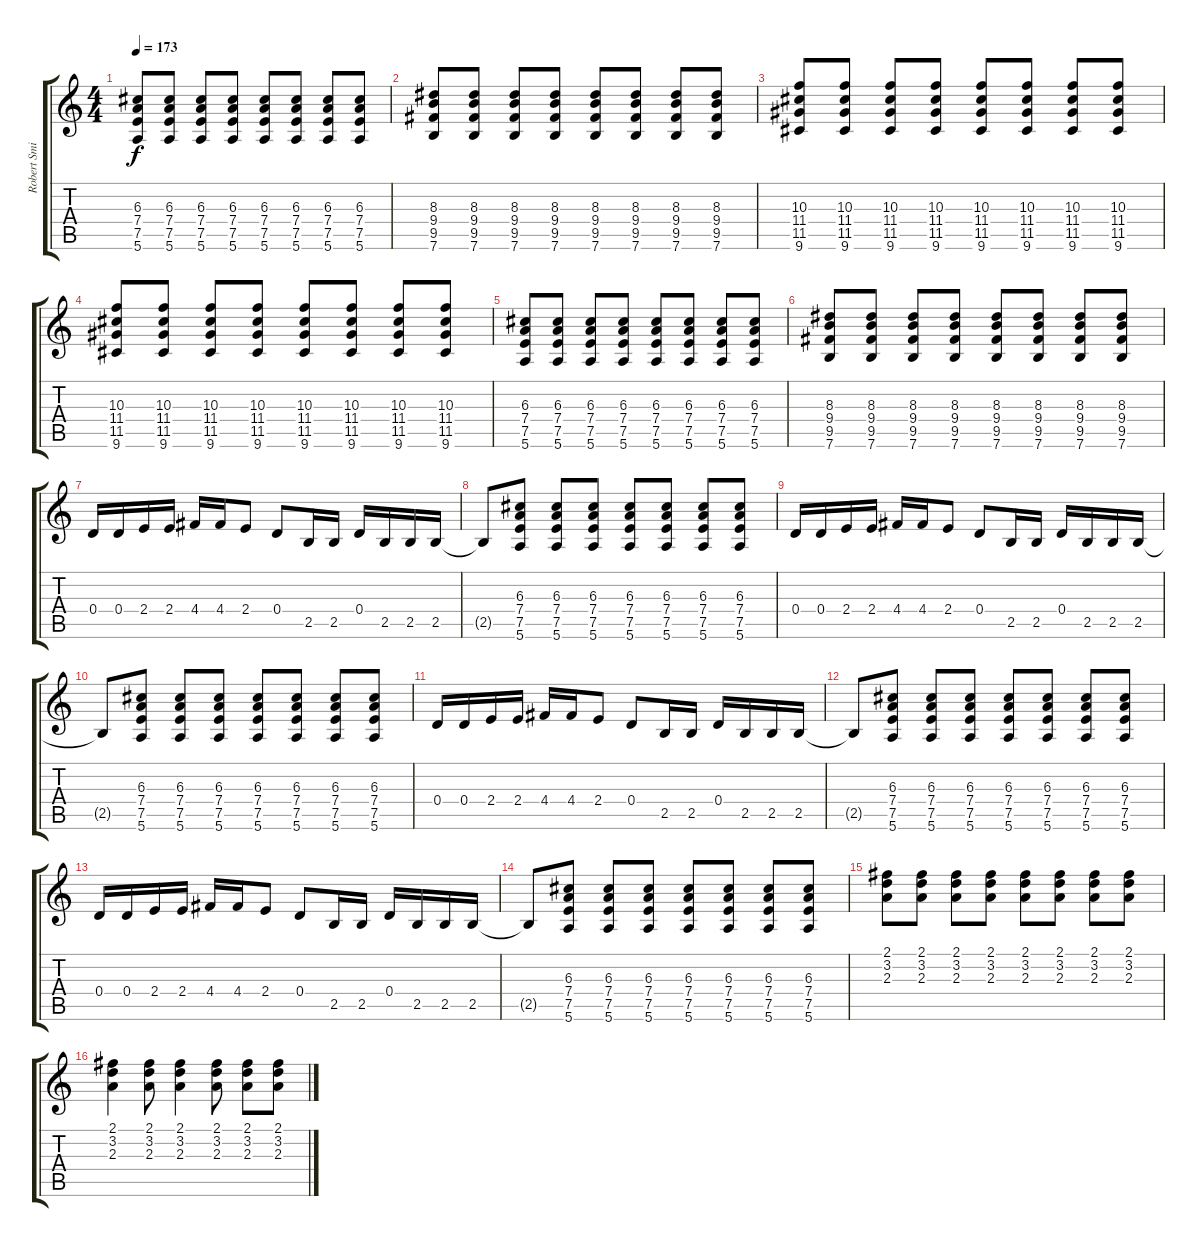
\track ("Robert Smith" "Robert Smi") {instrument electricguitarmuted}
\staff {score tabs}
\tuning (E4 B3 G3 D3 A2 E2) {hide}
\ts (4 4)
\tempo 173
\clef g2
\ks c
(6.3 7.4 7.5 5.6).8{dy f} (6.3 7.4 7.5 5.6).8 (6.3 7.4 7.5 5.6).8 (6.3 7.4 7.5 5.6).8 (6.3 7.4 7.5 5.6).8 (6.3 7.4 7.5 5.6).8 (6.3 7.4 7.5 5.6).8 (6.3 7.4 7.5 5.6).8 |
(8.3 9.4 9.5 7.6).8 (8.3 9.4 9.5 7.6).8 (8.3 9.4 9.5 7.6).8 (8.3 9.4 9.5 7.6).8 (8.3 9.4 9.5 7.6).8 (8.3 9.4 9.5 7.6).8 (8.3 9.4 9.5 7.6).8 (8.3 9.4 9.5 7.6).8 |
(10.3 11.4 11.5 9.6).8 (10.3 11.4 11.5 9.6).8 (10.3 11.4 11.5 9.6).8 (10.3 11.4 11.5 9.6).8 (10.3 11.4 11.5 9.6).8 (10.3 11.4 11.5 9.6).8 (10.3 11.4 11.5 9.6).8 (10.3 11.4 11.5 9.6).8 |
(10.3 11.4 11.5 9.6).8 (10.3 11.4 11.5 9.6).8 (10.3 11.4 11.5 9.6).8 (10.3 11.4 11.5 9.6).8 (10.3 11.4 11.5 9.6).8 (10.3 11.4 11.5 9.6).8 (10.3 11.4 11.5 9.6).8 (10.3 11.4 11.5 9.6).8 |
(6.3 7.4 7.5 5.6).8 (6.3 7.4 7.5 5.6).8 (6.3 7.4 7.5 5.6).8 (6.3 7.4 7.5 5.6).8 (6.3 7.4 7.5 5.6).8 (6.3 7.4 7.5 5.6).8 (6.3 7.4 7.5 5.6).8 (6.3 7.4 7.5 5.6).8 |
(8.3 9.4 9.5 7.6).8 (8.3 9.4 9.5 7.6).8 (8.3 9.4 9.5 7.6).8 (8.3 9.4 9.5 7.6).8 (8.3 9.4 9.5 7.6).8 (8.3 9.4 9.5 7.6).8 (8.3 9.4 9.5 7.6).8 (8.3 9.4 9.5 7.6).8 |
0.4.16 0.4.16 2.4.16 2.4.16 4.4.16 4.4.16 2.4.8 0.4.8 2.5.16 2.5.16 0.4.16 2.5.16 2.5.16 2.5.16 |
2.5{t}.8 (6.3 7.4 7.5 5.6).8 (6.3 7.4 7.5 5.6).8 (6.3 7.4 7.5 5.6).8 (6.3 7.4 7.5 5.6).8 (6.3 7.4 7.5 5.6).8 (6.3 7.4 7.5 5.6).8 (6.3 7.4 7.5 5.6).8 |
0.4.16 0.4.16 2.4.16 2.4.16 4.4.16 4.4.16 2.4.8 0.4.8 2.5.16 2.5.16 0.4.16 2.5.16 2.5.16 2.5.16 |
2.5{t}.8 (6.3 7.4 7.5 5.6).8 (6.3 7.4 7.5 5.6).8 (6.3 7.4 7.5 5.6).8 (6.3 7.4 7.5 5.6).8 (6.3 7.4 7.5 5.6).8 (6.3 7.4 7.5 5.6).8 (6.3 7.4 7.5 5.6).8 |
0.4.16 0.4.16 2.4.16 2.4.16 4.4.16 4.4.16 2.4.8 0.4.8 2.5.16 2.5.16 0.4.16 2.5.16 2.5.16 2.5.16 |
2.5{t}.8 (6.3 7.4 7.5 5.6).8 (6.3 7.4 7.5 5.6).8 (6.3 7.4 7.5 5.6).8 (6.3 7.4 7.5 5.6).8 (6.3 7.4 7.5 5.6).8 (6.3 7.4 7.5 5.6).8 (6.3 7.4 7.5 5.6).8 |
0.4.16 0.4.16 2.4.16 2.4.16 4.4.16 4.4.16 2.4.8 0.4.8 2.5.16 2.5.16 0.4.16 2.5.16 2.5.16 2.5.16 |
2.5{t}.8 (6.3 7.4 7.5 5.6).8 (6.3 7.4 7.5 5.6).8 (6.3 7.4 7.5 5.6).8 (6.3 7.4 7.5 5.6).8 (6.3 7.4 7.5 5.6).8 (6.3 7.4 7.5 5.6).8 (6.3 7.4 7.5 5.6).8 |
(2.1 3.2 2.3).8 (2.1 3.2 2.3).8 (2.1 3.2 2.3).8 (2.1 3.2 2.3).8 (2.1 3.2 2.3).8 (2.1 3.2 2.3).8 (2.1 3.2 2.3).8 (2.1 3.2 2.3).8 |
(2.1 3.2 2.3).4 (2.1 3.2 2.3).8 (2.1 3.2 2.3).4 (2.1 3.2 2.3).8 (2.1 3.2 2.3).8 (2.1 3.2 2.3).8
